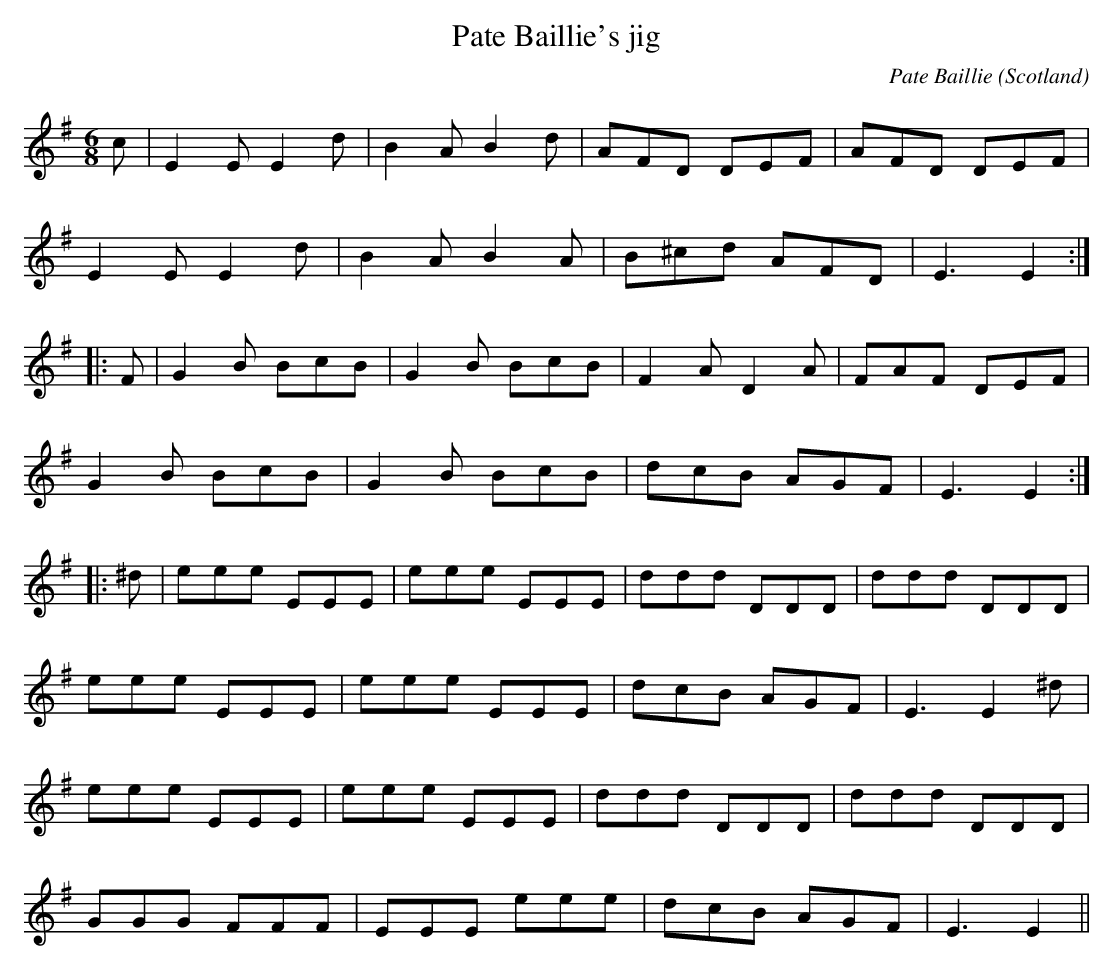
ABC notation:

X:1
T:Pate Baillie's jig
C:Pate Baillie
O:Scotland
M:6/8
L:1/8
K:Em
c|E2E E2d|B2A B2d|AFD DEF|AFD DEF|!
E2E E2d|B2A B2A|B^cd AFD|E3 E2:|!
|:F|G2B BcB|G2B BcB|F2A D2A|FAF DEF|!
G2B BcB|G2B BcB|dcB AGF|E3 E2:|!
|:^d|eee EEE|eee EEE|ddd DDD|ddd DDD|!
eee EEE|eee EEE|dcB AGF|E3 E2^d|!
eee EEE|eee EEE|ddd DDD|ddd DDD|!
GGG FFF|EEE eee|dcB AGF|E3 E2||!
